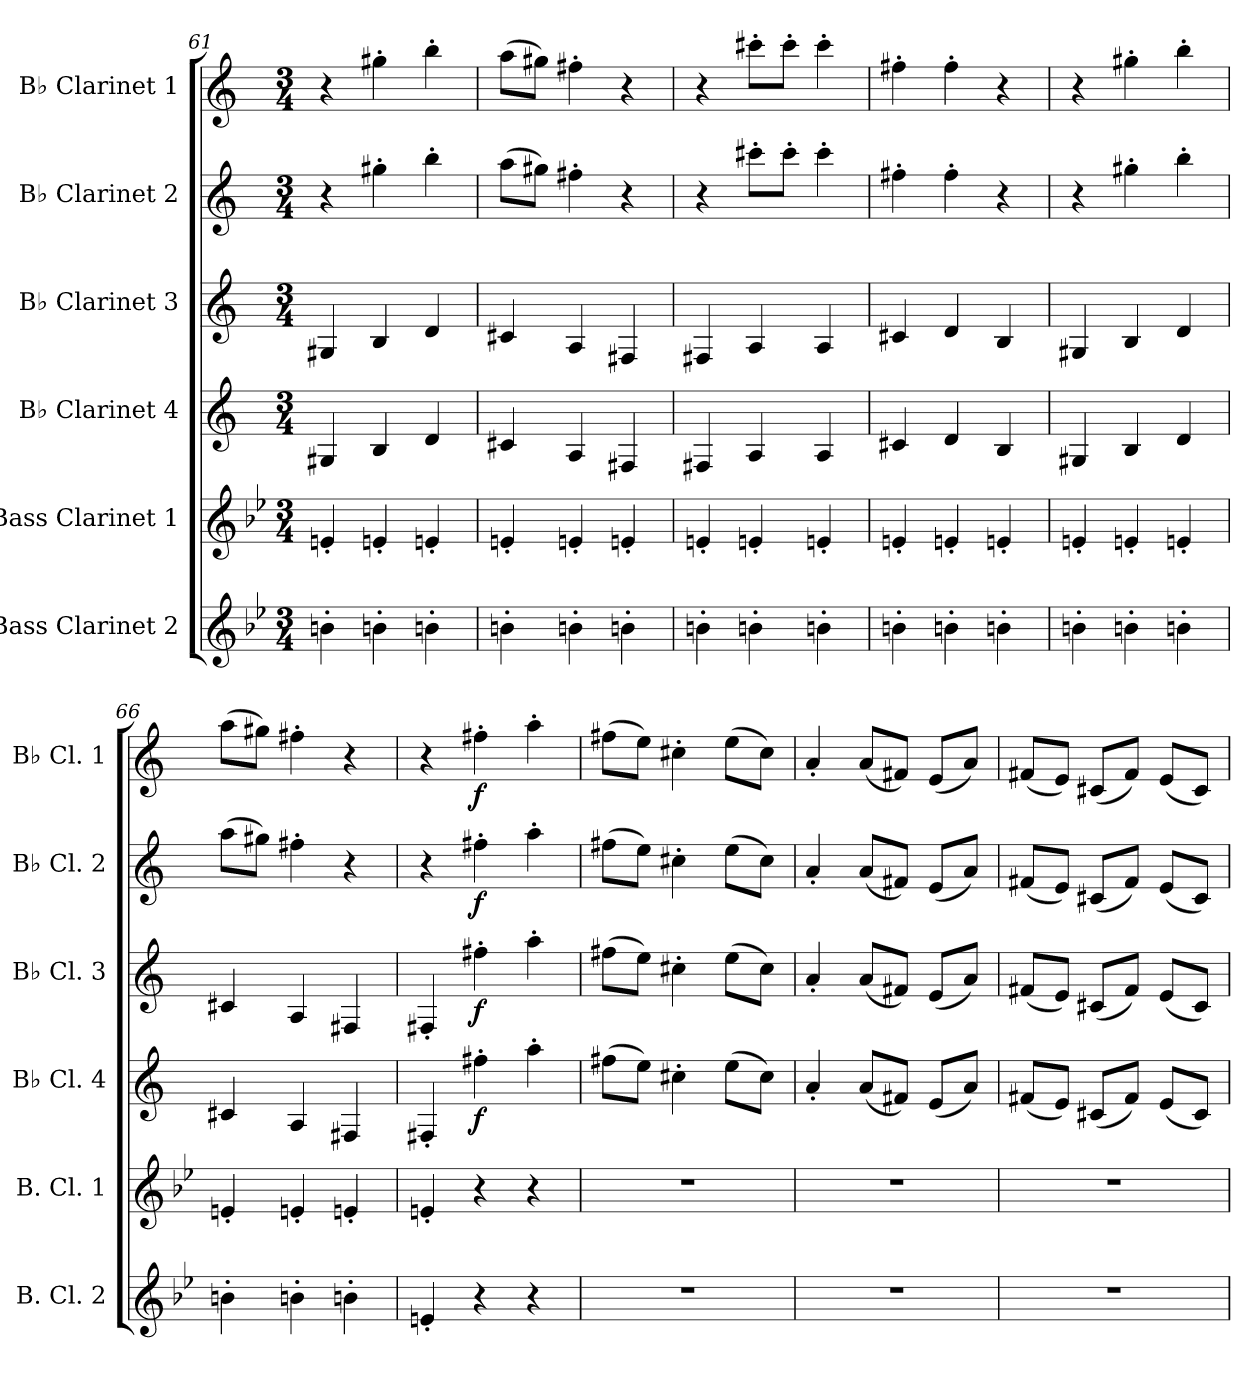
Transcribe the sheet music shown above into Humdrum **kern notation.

**kern	**kern	**kern	**dynam	**kern	**dynam	**kern	**dynam	**kern	**dynam
*part6	*part5	*part4	*part4	*part3	*part3	*part2	*part2	*part1	*part1
*staff6	*staff5	*staff4	*staff4	*staff3	*staff3	*staff2	*staff2	*staff1	*staff1
*I"Bass Clarinet 2	*I"Bass Clarinet 1	*I"B♭ Clarinet 4	*	*I"B♭ Clarinet 3	*	*I"B♭ Clarinet 2	*	*I"B♭ Clarinet 1	*
*I'B. Cl. 2	*I'B. Cl. 1	*I'B♭ Cl. 4	*	*I'B♭ Cl. 3	*	*I'B♭ Cl. 2	*	*I'B♭ Cl. 1	*
*clefG2	*clefG2	*clefG2	*	*clefG2	*	*clefG2	*	*clefG2	*
*ITrd8c14	*ITrd8c14	*ITrd1c2	*	*ITrd1c2	*	*ITrd1c2	*	*ITrd1c2	*
*k[b-e-]	*k[b-e-]	*k[b-e-]	*	*k[b-e-]	*	*k[b-e-]	*	*k[b-e-]	*
*M3/4	*M3/4	*M3/4	*	*M3/4	*	*M3/4	*	*M3/4	*
=61	=61	=61	=61	=61	=61	=61	=61	=61	=61
4Bn'\	4En'/	4F#X/	.	4F#X/	.	4r	.	4r	.
4Bn'\	4En'/	4A/	.	4A/	.	4ff#X'\	.	4ff#X'\	.
4Bn'\	4En'/	4c/	.	4c/	.	4aa'\	.	4aa'\	.
=62	=62	=62	=62	=62	=62	=62	=62	=62	=62
4Bn'\	4En'/	4Bn/	.	4Bn/	.	(>8gg\L	.	(>8gg\L	.
.	.	.	.	.	.	8ff#X\J)	.	8ff#X\J)	.
4Bn'\	4En'/	4G/	.	4G/	.	4een'\	.	4een'\	.
4Bn'\	4En'/	4En/	.	4En/	.	4r	.	4r	.
=63	=63	=63	=63	=63	=63	=63	=63	=63	=63
4Bn'\	4En'/	4En/	.	4En/	.	4r	.	4r	.
4Bn'\	4En'/	4G/	.	4G/	.	8bbn'\L	.	8bbn'\L	.
.	.	.	.	.	.	8bb'\J	.	8bb'\J	.
4Bn'\	4En'/	4G/	.	4G/	.	4bb'\	.	4bb'\	.
=64	=64	=64	=64	=64	=64	=64	=64	=64	=64
4Bn'\	4En'/	4Bn/	.	4Bn/	.	4een'\	.	4een'\	.
4Bn'\	4En'/	4c/	.	4c/	.	4ee'\	.	4ee'\	.
4Bn'\	4En'/	4A/	.	4A/	.	4r	.	4r	.
=65	=65	=65	=65	=65	=65	=65	=65	=65	=65
4Bn'\	4En'/	4F#X/	.	4F#X/	.	4r	.	4r	.
4Bn'\	4En'/	4A/	.	4A/	.	4ff#X'\	.	4ff#X'\	.
4Bn'\	4En'/	4c/	.	4c/	.	4aa'\	.	4aa'\	.
!!LO:LB:g=z
=66	=66	=66	=66	=66	=66	=66	=66	=66	=66
4Bn'\	4En'/	4Bn/	.	4Bn/	.	(>8gg\L	.	(>8gg\L	.
.	.	.	.	.	.	8ff#X\J)	.	8ff#X\J)	.
4Bn'\	4En'/	4G/	.	4G/	.	4een'\	.	4een'\	.
4Bn'\	4En'/	4En/	.	4En/	.	4r	.	4r	.
=67	=67	=67	=67	=67	=67	=67	=67	=67	=67
4En'/	4En'/	4En'/	.	4En'/	.	4r	.	4r	.
!	!	!	!LO:DY:b	!	!LO:DY:b	!	!LO:DY:b	!	!LO:DY:b
4r	4r	4een'\	f	4een'\	f	4een'\	f	4een'\	f
4r	4r	4gg'\	.	4gg'\	.	4gg'\	.	4gg'\	.
=68	=68	=68	=68	=68	=68	=68	=68	=68	=68
2.r	2.r	(>8een\L	.	(>8een\L	.	(>8een\L	.	(>8een\L	.
.	.	8dd\J)	.	8dd\J)	.	8dd\J)	.	8dd\J)	.
.	.	4bn'\	.	4bn'\	.	4bn'\	.	4bn'\	.
.	.	(>8dd\L	.	(>8dd\L	.	(>8dd\L	.	(>8dd\L	.
.	.	8b\J)	.	8b\J)	.	8b\J)	.	8b\J)	.
=69	=69	=69	=69	=69	=69	=69	=69	=69	=69
2.r	2.r	4g'/	.	4g'/	.	4g'/	.	4g'/	.
.	.	(<8g/L	.	(<8g/L	.	(<8g/L	.	(<8g/L	.
.	.	8en/J)	.	8en/J)	.	8en/J)	.	8en/J)	.
.	.	(<8d/L	.	(<8d/L	.	(<8d/L	.	(<8d/L	.
.	.	8g/J)	.	8g/J)	.	8g/J)	.	8g/J)	.
=70	=70	=70	=70	=70	=70	=70	=70	=70	=70
2.r	2.r	(<8en/L	.	(<8en/L	.	(<8en/L	.	(<8en/L	.
.	.	8d/J)	.	8d/J)	.	8d/J)	.	8d/J)	.
.	.	(<8Bn/L	.	(<8Bn/L	.	(<8Bn/L	.	(<8Bn/L	.
.	.	8e/J)	.	8e/J)	.	8e/J)	.	8e/J)	.
.	.	(<8d/L	.	(<8d/L	.	(<8d/L	.	(<8d/L	.
.	.	8B/J)	.	8B/J)	.	8B/J)	.	8B/J)	.
=	=	=	=	=	=	=	=	=	=
*-	*-	*-	*-	*-	*-	*-	*-	*-	*-
